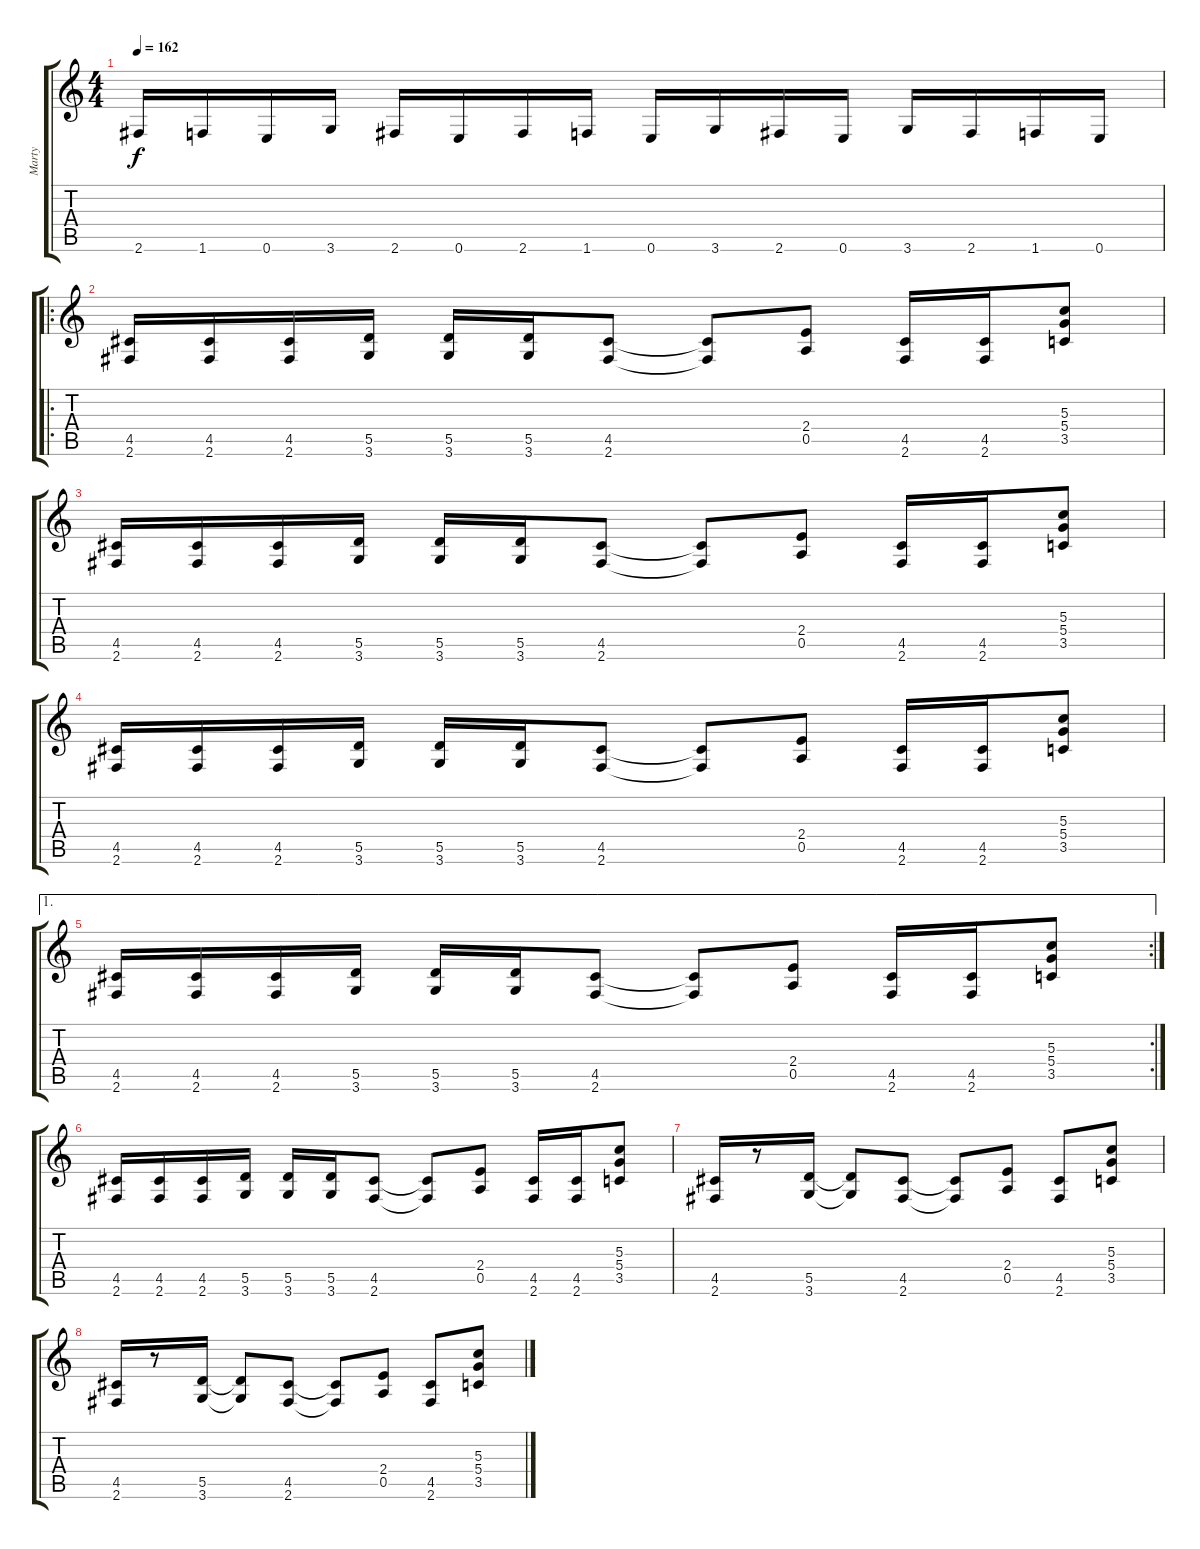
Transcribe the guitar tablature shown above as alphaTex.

\track ("Marty" "Marty") {instrument distortionguitar}
\staff {score tabs}
\tuning (E4 B3 G3 D3 A2 E2) {hide}
\ts (4 4)
\tempo 162
\clef g2
\ks c
2.6.16{dy f} 1.6.16 0.6.16 3.6.16 2.6.16 0.6.16 2.6.16 1.6.16 0.6.16 3.6.16 2.6.16 0.6.16 3.6.16 2.6.16 1.6.16 0.6.16 |
\ro
(4.5 2.6).16 (4.5 2.6).16 (4.5 2.6).16 (5.5 3.6).16 (5.5 3.6).16 (5.5 3.6).16 (4.5 2.6).8 (4.5{t} 2.6{t}).8 (2.4 0.5).8 (4.5 2.6).16 (4.5 2.6).16 (5.3 5.4 3.5).8 |
(4.5 2.6).16 (4.5 2.6).16 (4.5 2.6).16 (5.5 3.6).16 (5.5 3.6).16 (5.5 3.6).16 (4.5 2.6).8 (4.5{t} 2.6{t}).8 (2.4 0.5).8 (4.5 2.6).16 (4.5 2.6).16 (5.3 5.4 3.5).8 |
(4.5 2.6).16 (4.5 2.6).16 (4.5 2.6).16 (5.5 3.6).16 (5.5 3.6).16 (5.5 3.6).16 (4.5 2.6).8 (4.5{t} 2.6{t}).8 (2.4 0.5).8 (4.5 2.6).16 (4.5 2.6).16 (5.3 5.4 3.5).8 |
\ae 1
\rc 2
(4.5 2.6).16 (4.5 2.6).16 (4.5 2.6).16 (5.5 3.6).16 (5.5 3.6).16 (5.5 3.6).16 (4.5 2.6).8 (4.5{t} 2.6{t}).8 (2.4 0.5).8 (4.5 2.6).16 (4.5 2.6).16 (5.3 5.4 3.5).8 |
(4.5 2.6).16 (4.5 2.6).16 (4.5 2.6).16 (5.5 3.6).16 (5.5 3.6).16 (5.5 3.6).16 (4.5 2.6).8 (4.5{t} 2.6{t}).8 (2.4 0.5).8 (4.5 2.6).16 (4.5 2.6).16 (5.3 5.4 3.5).8 |
(4.5 2.6).16 r.8 (5.5 3.6).16 (5.5{t} 3.6{t}).8 (4.5 2.6).8 (4.5{t} 2.6{t}).8 (2.4 0.5).8 (4.5 2.6).8 (5.3 5.4 3.5).8 |
(4.5 2.6).16 r.8 (5.5 3.6).16 (5.5{t} 3.6{t}).8 (4.5 2.6).8 (4.5{t} 2.6{t}).8 (2.4 0.5).8 (4.5 2.6).8 (5.3 5.4 3.5).8
